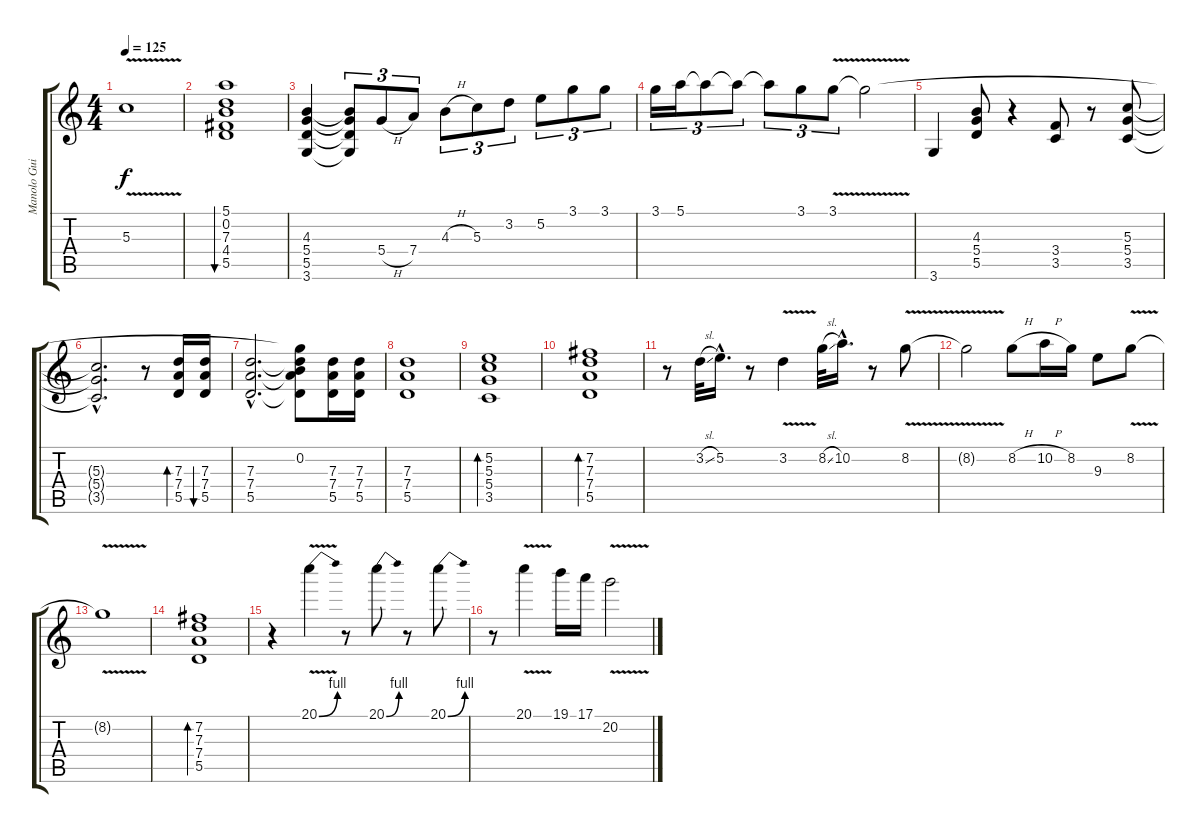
\track ("Manolo Guitarra" "Manolo Gui") {instrument overdrivenguitar}
\staff {score tabs}
\tuning (E4 B3 G3 D3 A2 E2) {hide}
\ts (4 4)
\tempo 125
\clef g2
\ks c
5.3{v}.1{dy f volume 9} |
(5.1 0.2 7.3 4.4 5.5).1{bu 60} |
(4.3 5.4 5.5 3.6).4{volume 5} (4.3{t} 5.4{t} 5.5{t} 3.6{t}).8{tu (3 2)} 5.4{h}.8{tu (3 2) volume 13} 7.4.8{tu (3 2)} 4.3{h}.8{tu (3 2)} 5.3.8{tu (3 2)} 3.2.8{tu (3 2)} 5.2.8{tu (3 2)} 3.1.8{tu (3 2)} 3.1.8{tu (3 2)} |
3.1.16{tu (3 2)} 5.1.16{tu (3 2)} 5.1{t}.8{tu (3 2)} 5.1{t}.8{tu (3 2)} 5.1{t}.8{tu (3 2)} 3.1.8{tu (3 2)} 3.1{v}.8{tu (3 2)} 3.1{t}.2 |
3.6.4{volume 13} (4.3 5.4 5.5).8 r.4 (3.4 3.5).8 r.8 (5.3 5.4 3.5).8 |
(5.3{hac t} 5.4{hac t} 3.5{hac t}).2{d} r.8 (7.3 7.4 5.5).16{bd 60 volume 13} (7.3 7.4 5.5).16{bu 60} |
(7.3{hac} 7.4{hac} 5.5{hac}).2{d} (3.1{t} 0.2 7.3{t} 7.4{t} 5.5{t}).8 (7.3 7.4 5.5).16 (7.3 7.4 5.5).16 |
(7.3 7.4 5.5).1 |
(5.2 5.3 5.4 3.5).1{bd 480 volume 11 instrument acousticguitarnylon} |
(7.2 7.3 7.4 5.5).1{bd 480} |
r.8{volume 13 instrument overdrivenguitar} 3.2{sl}.32 5.2{hac}.16{d} r.8 3.2{v}.4 8.2{sl}.32 10.2{hac}.16{d} r.8 8.2{v}.8 |
8.2{t}.2 8.2{h}.8 10.2{h}.16 8.2.16 9.3.8 8.2{v}.8 |
8.2{t}.1{volume 11 instrument acousticguitarnylon} |
(7.2 7.3 7.4 5.5).1{bd 480} |
r.4{volume 13 instrument overdrivenguitar} 20.1{be (bend 0 0 60 4) v}.4 r.8 20.1{be (bend 0 0 60 4)}.8 r.8 20.1{be (bend 0 0 60 4)}.8 |
r.8 20.1{v}.4 19.1.16 17.1.16 20.2{v}.2
